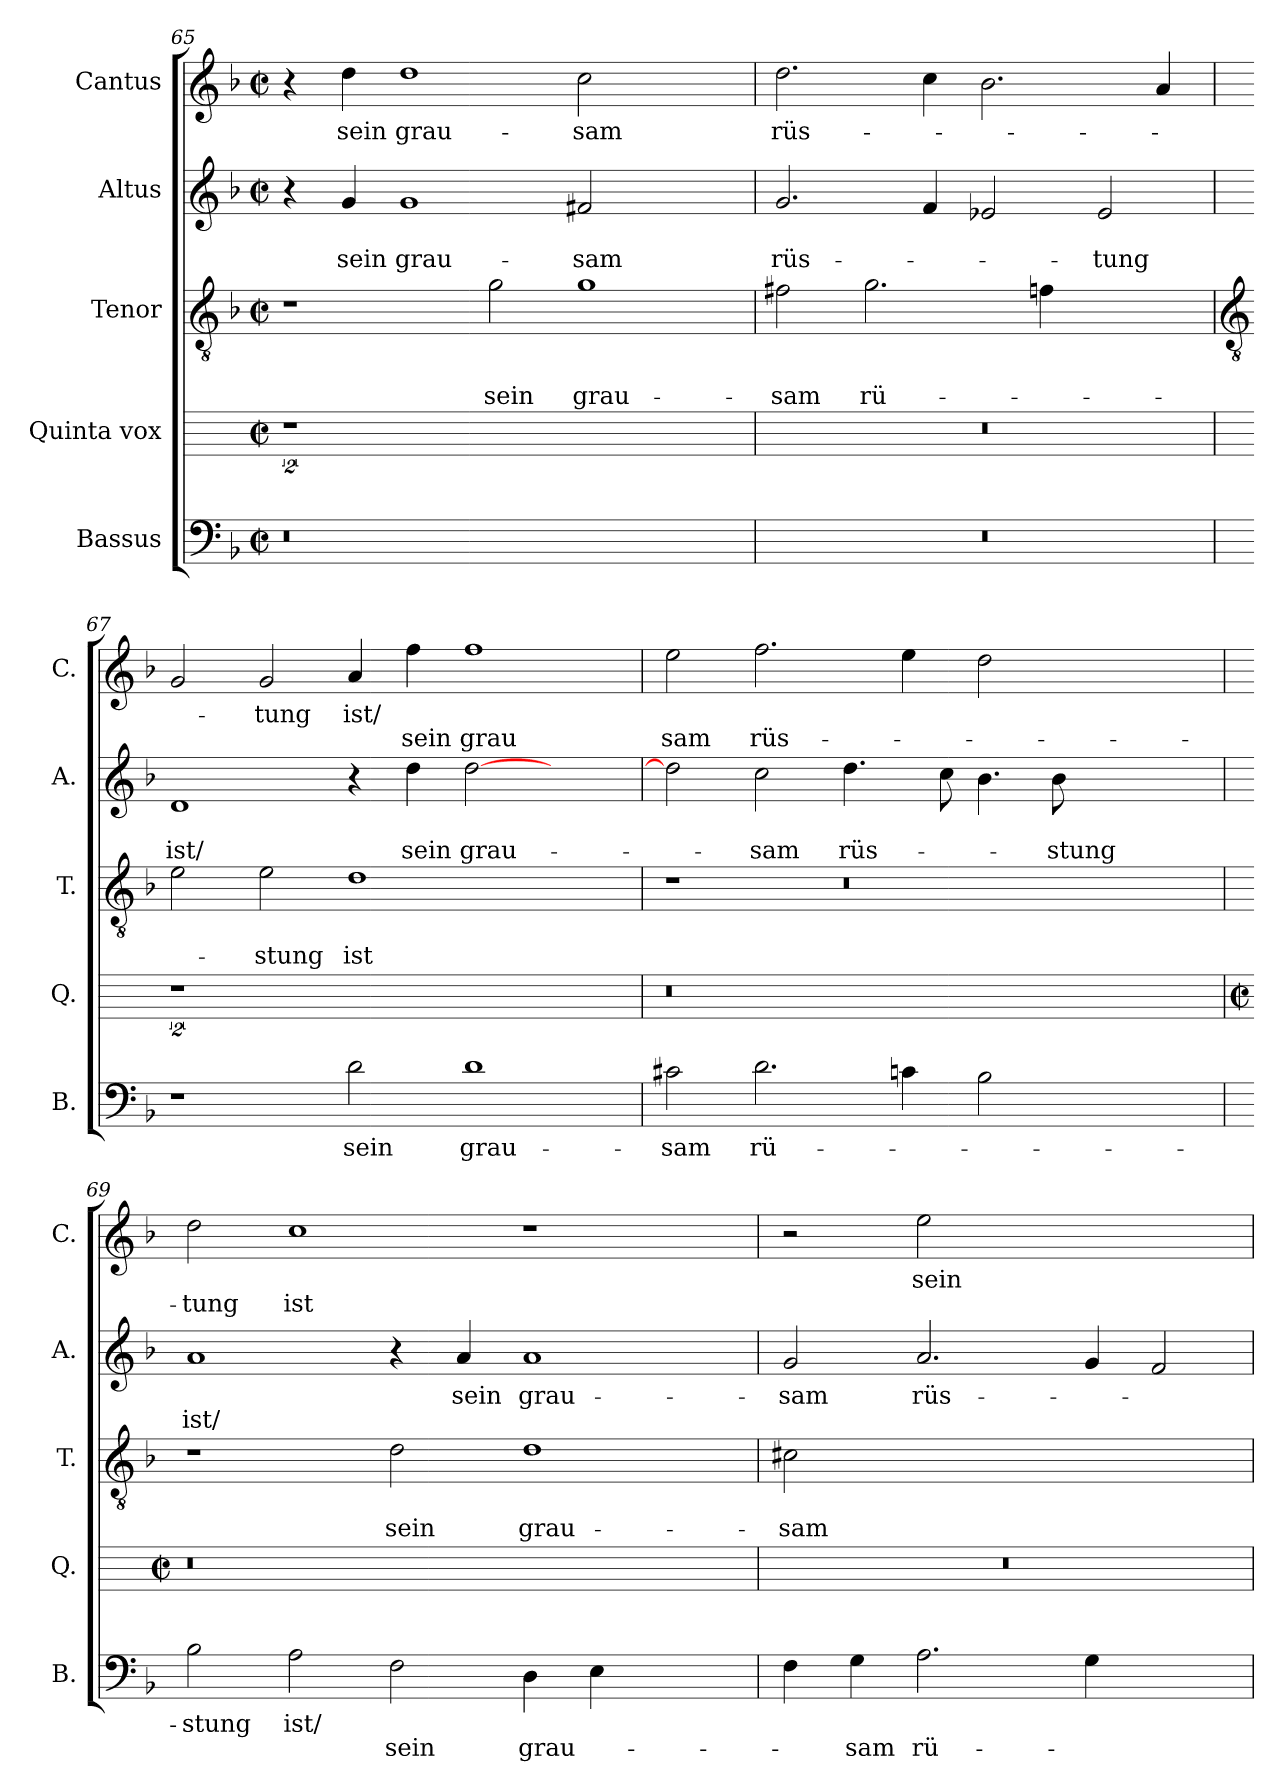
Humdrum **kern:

**kern	**text	**text	**kern	**kern	**text	**text	**kern	**text	**text	**kern	**text	**text
*part5	*part5	*part5	*part4	*part3	*part3	*part3	*part2	*part2	*part2	*part1	*part1	*part1
*staff5	*staff5	*staff5	*staff4	*staff3	*staff3	*staff3	*staff2	*staff2	*staff2	*staff1	*staff1	*staff1
*I"Bassus	*	*	*I"Quinta vox	*I"Tenor	*	*	*I"Altus	*	*	*I"Cantus	*	*
*I'B.	*	*	*I'Q.	*I'T.	*	*	*I'A.	*	*	*I'C.	*	*
!!LO:LB:g=z
*clefF4	*	*	*	*clefGv2	*	*	*clefG2	*	*	*clefG2	*	*
*k[b-]	*	*	*	*k[b-]	*	*	*k[b-]	*	*	*k[b-]	*	*
*F:	*	*	*	*F:	*	*	*F:	*	*	*F:	*	*
*M4/2	*	*	*M4/2	*M4/2	*	*	*M4/2	*	*	*M4/2	*	*
*met(c|)	*	*	*met(c|)	*met(c|)	*	*	*met(c|)	*	*	*met(c|)	*	*
=65	=65	=65	=65	=65	=65	=65	=65	=65	=65	=65	=65	=65
0r	.	.	2%5r	1r	.	.	4r	.	.	4r	.	.
!	!	!	!	!	!	!	!	!	!LO:LY:b	!	!LO:LY:b	!
.	.	.	.	.	.	.	4g	.	sein	4dd	sein	.
!	!	!	!	!	!	!	!	!	!LO:LY:b	!	!LO:LY:b	!
.	.	.	.	.	.	.	1g	.	grau-	1dd	grau-	.
!	!	!	!	!	!	!LO:LY:b	!	!	!	!	!	!
.	.	.	.	2g	.	sein	.	.	.	.	.	.
!	!	!	!	!	!	!LO:LY:b	!	!	!LO:LY:b	!	!LO:LY:b	!
.	.	.	.	1g	.	grau-	2f#X	.	-sam	2cc	-sam	.
2ryy	.	.	.	.	.	.	2ryy	.	.	2ryy	.	.
=66	=66	=66	=66	=66	=66	=66	=66	=66	=66	=66	=66	=66
!	!	!	!	!	!	!LO:LY:b	!	!	!LO:LY:b	!	!LO:LY:b	!
0r	.	.	0r	2f#X	.	-sam	2.g	.	rüs-	2.dd	rüs-	.
!	!	!	!	!	!	!LO:LY:b	!	!	!	!	!	!
.	.	.	.	2.g	.	rü-	.	.	.	.	.	.
.	.	.	.	.	.	.	4f	.	.	4cc	.	.
.	.	.	.	.	.	.	2e-X	.	.	2.b-	.	.
.	.	.	.	4fn	.	.	.	.	.	.	.	.
!	!	!	!	!	!	!	!	!	!LO:LY:b	!	!	!
.	.	.	.	2ryy	.	.	2e-	.	-tung	.	.	.
.	.	.	.	.	.	.	.	.	.	4a	.	.
!!LO:LB:g=z
=67	=67	=67	=67	=67	=67	=67	=67	=67	=67	=67	=67	=67
*	*	*	*	*clefGv2	*	*	*	*	*	*	*	*
!	!	!	!	!	!	!	!	!	!LO:LY:b	!	!	!
1r	.	.	2%5r	2e	.	.	1d	.	ist/	2g	.	.
!	!	!	!	!	!	!LO:LY:b	!	!	!	!	!LO:LY:b	!
.	.	.	.	2e	.	-stung	.	.	.	2g	-tung	.
!	!LO:LY:b	!	!	!	!	!LO:LY:b	!	!	!	!	!LO:LY:b	!
2d	sein	.	.	1d	.	ist	4r	.	.	4a	ist/	.
!	!	!	!	!	!	!	!	!	!LO:LY:b	!	!	!LO:LY:b
.	.	.	.	.	.	.	4dd	.	sein	4ff	.	sein
!	!LO:LY:b	!	!	!	!	!	!	!	!LO:LY:b	!	!	!LO:LY:b
1d	grau-	.	.	.	.	.	[2dd	.	grau-	1ff	.	grau
.	.	.	.	2ryy	.	.	2ryy	.	.	.	.	.
!!LO:LB:g=z
=68	=68	=68	=68	=68	=68	=68	=68	=68	=68	=68	=68	=68
!	!LO:LY:b	!	!	!	!	!	!	!	!	!	!	!LO:LY:b
2c#X	-sam	.	0r	1r	.	.	2dd]	.	.	2ee	.	sam
!	!LO:LY:b	!	!	!	!	!	!	!	!LO:LY:b	!	!	!LO:LY:b
2.d	rü-	.	.	.	.	.	2cc	.	-sam	2.ff	.	rüs-
!	!	!	!	!	!	!	!	!	!LO:LY:b	!	!	!
.	.	.	.	0r	.	.	4.dd	.	rüs-	.	.	.
4cn	.	.	.	.	.	.	.	.	.	4ee	.	.
.	.	.	.	.	.	.	8cc	.	.	.	.	.
2B-	.	.	.	.	.	.	4.b-	.	.	2dd	.	.
!	!	!	!	!	!	!	!	!	!LO:LY:b	!	!	!
.	.	.	.	.	.	.	8b-	.	-stung	.	.	.
1ryy	.	.	1ryy	.	.	.	1ryy	.	.	1ryy	.	.
!!LO:LB:g=z
=69	=69	=69	=69	=69	=69	=69	=69	=69	=69	=69	=69	=69
*	*	*	*M4/2	*	*	*	*	*	*	*	*	*
*	*	*	*met(c|)	*	*	*	*	*	*	*	*	*
!	!LO:LY:b	!	!	!	!	!	!	!	!LO:LY:b	!	!	!LO:LY:b
2B-	-stung	.	0r	1r	.	.	1a	.	ist/	2dd	.	-tung
!	!LO:LY:b	!	!	!	!	!	!	!	!	!	!	!LO:LY:b
2A	ist/	.	.	.	.	.	.	.	.	1cc	.	ist
!	!	!LO:LY:b	!	!	!	!LO:LY:b	!	!	!	!	!	!
2F	.	sein	.	2d	.	sein	4r	.	.	.	.	.
!	!	!	!	!	!	!	!	!LO:LY:b	!	!	!	!
.	.	.	.	.	.	.	4a	sein	.	.	.	.
!	!	!LO:LY:b	!	!	!	!LO:LY:b	!	!LO:LY:b	!	!	!	!
4D	.	grau-	.	1d	.	grau-	1a	grau-	.	1r	.	.
4E	.	.	.	.	.	.	.	.	.	.	.	.
2ryy	.	.	2ryy	.	.	.	.	.	.	.	.	.
=70	=70	=70	=70	=70	=70	=70	=70	=70	=70	=70	=70	=70
!	!	!	!	!	!	!LO:LY:b	!	!LO:LY:b	!	!	!	!
4F	.	.	0r	2c#X	.	-sam	2g	-sam	.	2r	.	.
!	!	!LO:LY:b	!	!	!	!	!	!	!	!	!	!
4G	.	-sam	.	.	.	.	.	.	.	.	.	.
!	!	!LO:LY:b	!	!	!	!	!	!LO:LY:b	!	!	!LO:LY:b	!
2.A	.	rü-	.	1.ryy	.	.	2.a	rüs-	.	2ee	sein	.
.	.	.	.	.	.	.	.	.	.	1ryy	.	.
4G	.	.	.	.	.	.	4g	.	.	.	.	.
2ryy	.	.	.	.	.	.	2f	.	.	.	.	.
=	=	=	=	=	=	=	=	=	=	=	=	=
*-	*-	*-	*-	*-	*-	*-	*-	*-	*-	*-	*-	*-
